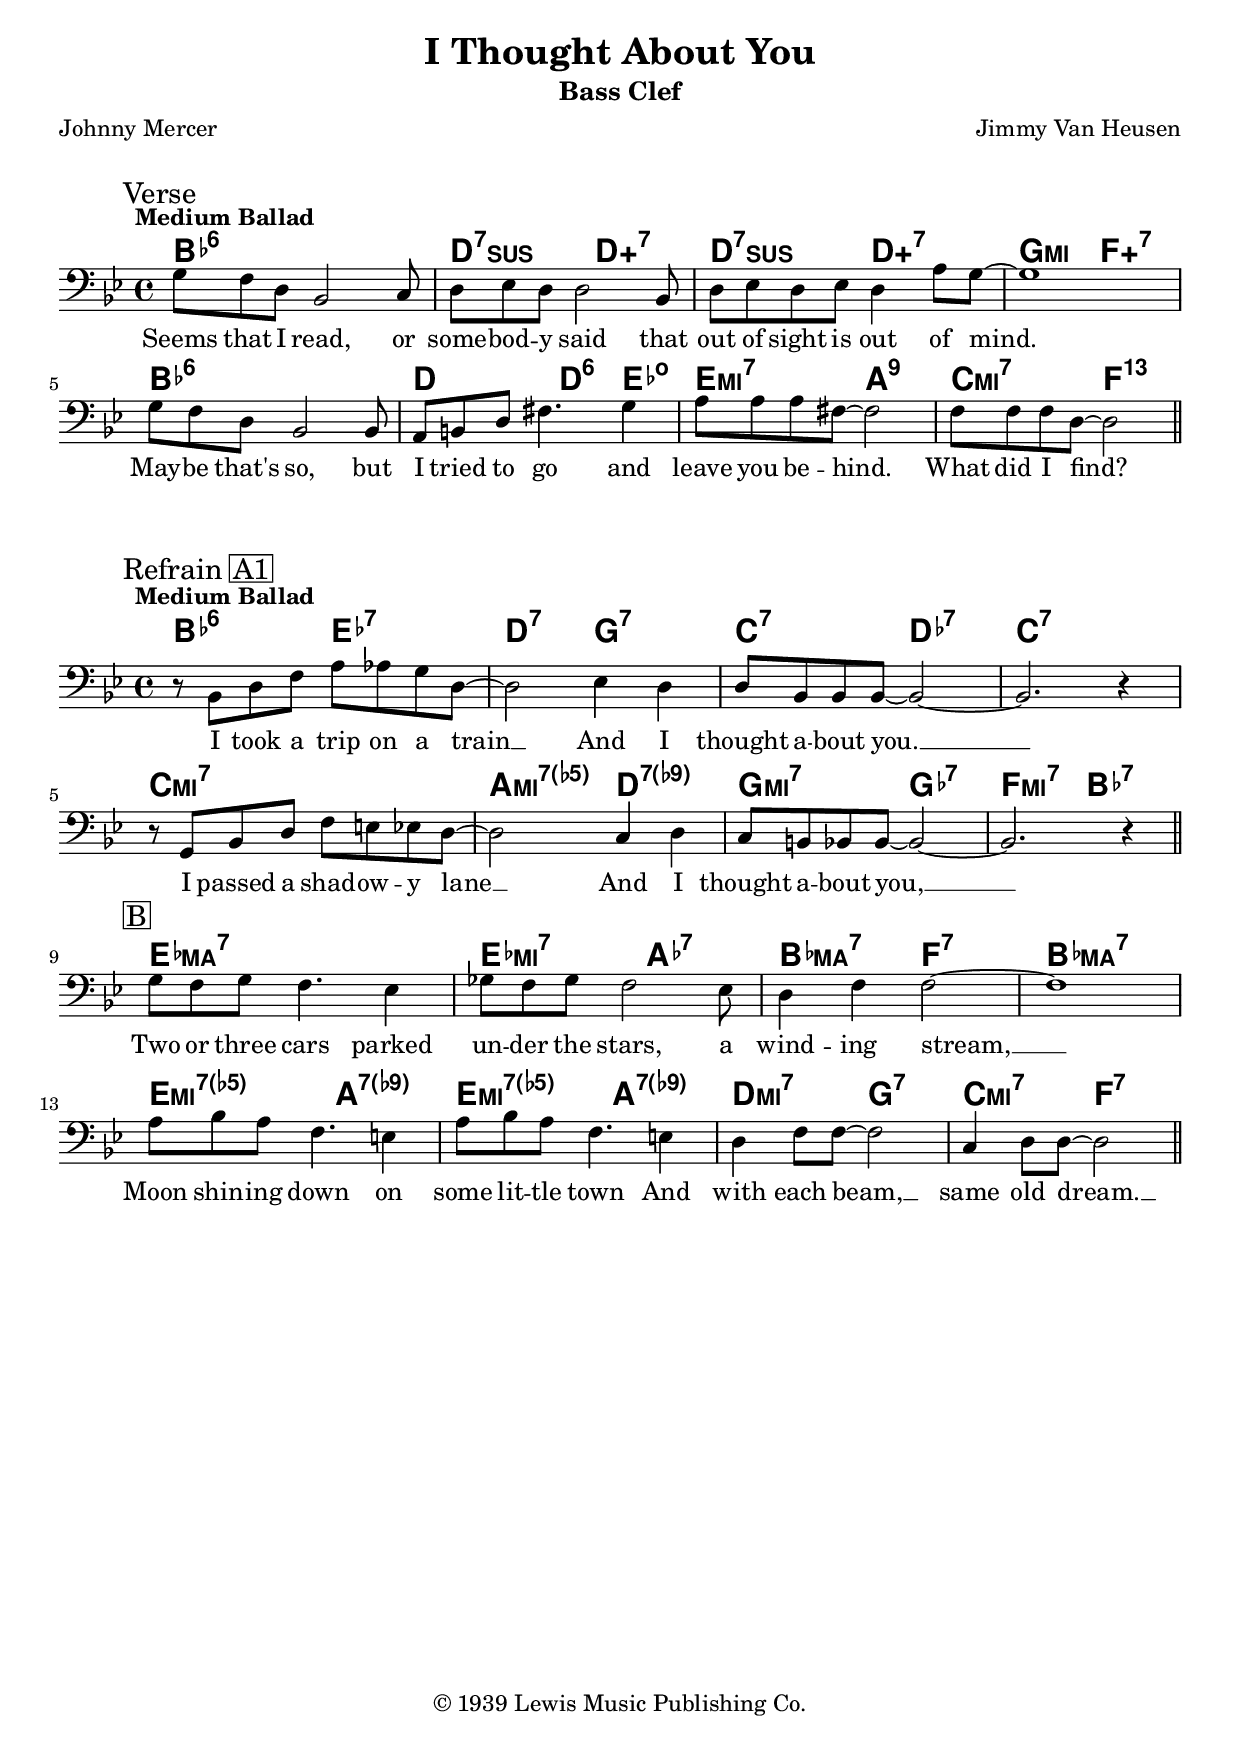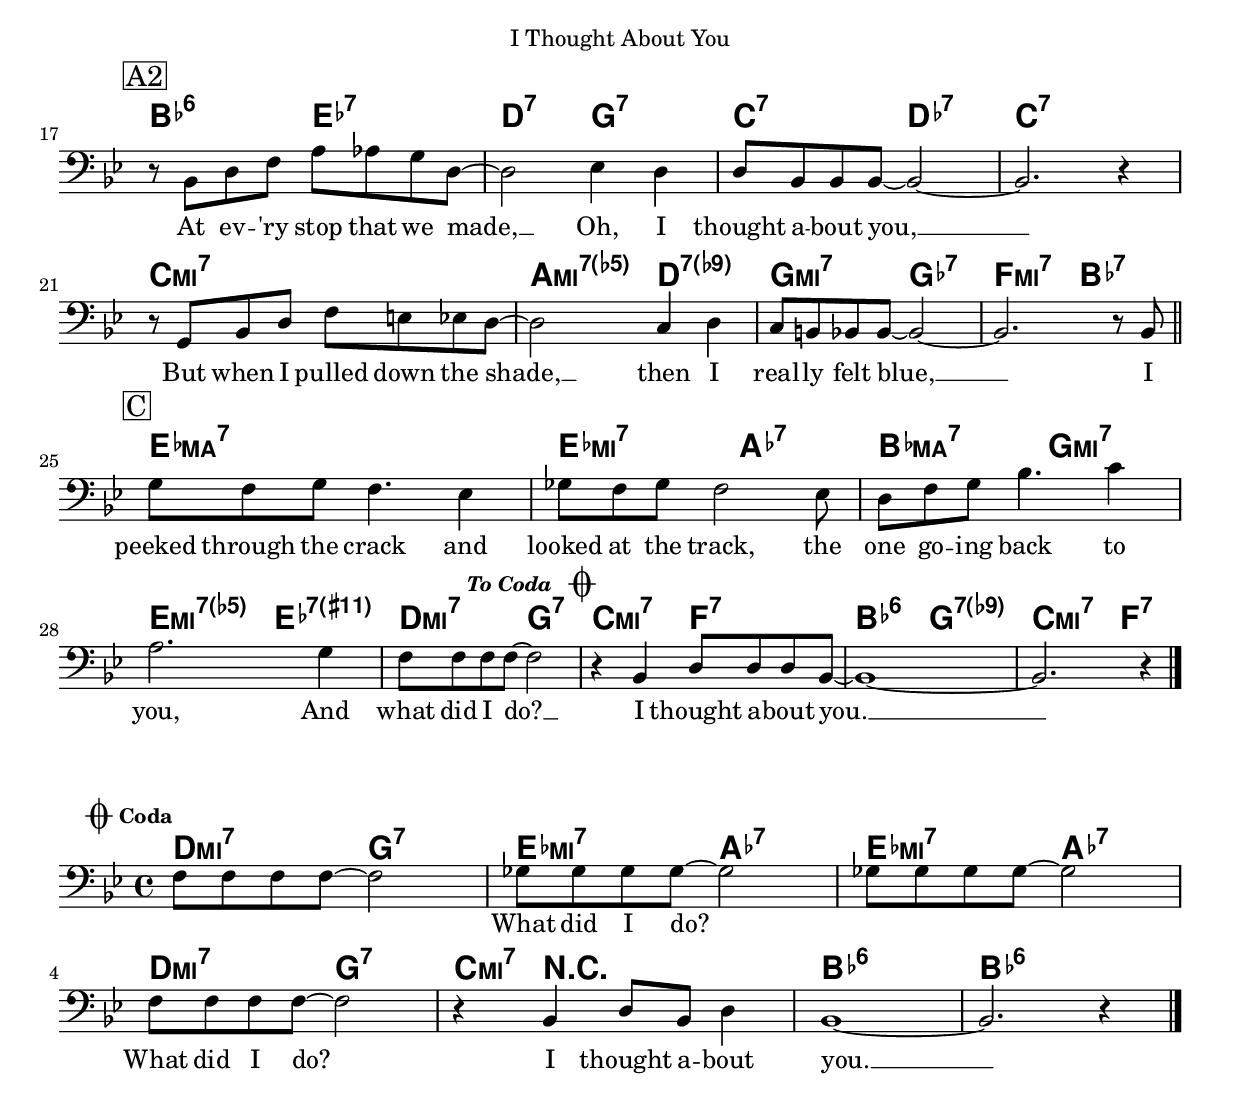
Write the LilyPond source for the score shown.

\version "2.24.0"

\include "english.ly"

instrument = "Bass Clef"
whatKey = bf,,
whatClef = "bass"

showLyrics = ##f

%% -*- Mode: LilyPond -*-

\include "lead-sheets.ily"

\header {
  title = "I Thought About You"
  subtitle = \instrument
  poet = "Johnny Mercer"
  composer = "Jimmy Van Heusen"
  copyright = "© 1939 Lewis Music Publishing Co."
}

verseLyrics = \lyricmode {
  Seems that I read, or some -- bod -- y said
  that out of sight is out of mind.
  May -- be that's so, but I tried to go
  and leave you be -- hind. What did I find?
}

verseChords = \chordmode {
  f1:6 a2:sus7 a2:7.5+ a2:sus7 a2:7.5+
  d2:m c2:7.5+ f1:6
  a2 a4:6 bf4:dim7 b2:m7 e2:9 g2:m7 c2:13
}

verseKey = f

verseMelody = \relative g'' {
  \time 4/4
  \key \verseKey \major
  \clef \whatClef
  \tempo "Medium Ballad"

  \mark \markup{ "Verse" }
  
  d8 c8 a8 f2 g8 | a8 bf8 a8 a2 f8 |
  a8 bf8 a8 bf8 a4 e'8 d8~ | d1 |
  d8 c8 a8 f2 f8 | e8 fs8 a8 cs4. d4 |
  e8 e8 e8 cs8~ cs2 | c8 c8 c8 a8~ a2 |

  \bar "||"
}

refrainLyrics = \lyricmode {
I took a trip on a train __
And I thought a -- bout you. __
I passed a shad -- ow -- y lane __
And I thought a -- bout you, __
Two or three cars parked un -- der the stars,
a wind -- ing stream, __
Moon shin -- ing down on some lit -- tle town
And with each beam, __ same old dream. __
At ev -- 'ry stop that we made, __
Oh, I thought a -- bout you, __
But when I pulled down the shade, __
then I real -- ly felt blue, __
I peeked through the crack
and looked at the track,
the one go -- ing back to you,
And what did I do? __ I thought a -- bout you. __
}

refrainChords = \chordmode {
  f2:6 bf2:7 a2:7 d2:7 g2:7 af2:7 g1:7
  g1:m7 e2:m7.5- a2:7.9- d2:m7 df2:7 c2:m7 f2:7
  
  bf1:maj7 bf2:m7 ef2:7 f2:maj7 c2:7 f1:maj7
  b2:m7.5- e2:7.9- b2:m7.5- e2:7.9- a2:m7 d2:7 g2:m7 c2:7
 
  f2:6 bf2:7 a2:7 d2:7 g2:7 af2:7 g1:7
  g1:m7 e2:m7.5- a2:7.9- d2:m7 df2:7 c2:m7 f2:7
  
  bf1:maj7 bf2:m7 ef2:7 f2:maj7 d2:m7 b2:m7.5- bf2:7.11+
  a2:m7 d2:7 g2:m7 c2:7 f2:6
  %% \set chordNameFunction = #begin-parenthesis-ignatzek-chord-names
  d2:7.9-
  %% \unset chordNameFunction
  g2:m7
  %% \set chordNameFunction = #end-parenthesis-ignatzek-chord-names
  c2:7
  %% \unset chordNameFunction
  
}

refrainKey = f

refrainMelody = \relative f' {
  \time 4/4
  \key \refrainKey \major
  \clef \whatClef
  \tempo "Medium Ballad"

  \mark \markup{ "Refrain" \box "A1" }
  \set Score.currentBarNumber = #1
  
  r8 f8 a8 c8 e8 ef8 d8 a8~ | a2 bf4 a4 | a8 f8 f8 f8~ f2~ | f2. r4 |
  r8 d8 f8 a8 c8 b8 bf8 a8~ | a2 g4 a4 | g8 gf8 f8 f8~ f2~ | f2. r4 |

  \bar "||"
  \break

  \mark \markup{ \box "B" }
  
  d'8 c8 d8 c4. bf4 | df8 c8 df8 c2 bf8 | a4 c4 c2~ | c1 |
  e8 f8 e8 c4. b4 | e8 f8 e8 c4. b4 | a4 c8 c8~ c2 | g4 a8 a8~ a2 |
  
  \bar "||"
  \pageBreak

  \mark \markup{ \box "A2" }

  r8 f8 a8 c8 e8 ef8 d8 a8~ | a2 bf4 a4 | a8 f8 f8 f8~ f2~ | f2. r4 |
  r8 d8 f8 a8 c8 b8 bf8 a8~ | a2 g4 a4 | g8 gf8 f8 f8~ f2~ | f2. r8 f8 |

  \bar "||"
  \break

  \mark \markup{ \box "C" }

  d'8 c8 d8 c4. bf4 | df8 c8 df8 c2 bf8 | a8 c8 d8 f4. g4 | e2. d4 |
  c8 c8 c8 c8~ c2 \textToCoda | r4 f,4 a8 a8 a8 f8~ | f1~ | f2. r4 |

  \bar "|."
}

codaLyrics = \lyricmode {
  \skip 1 \skip 1 \skip 1 \skip 1
  What did I do?
  \skip 1 \skip 1 \skip 1 \skip 1
  What did I do?
  I thought a -- bout you. __
}

codaChords = \chordmode {
  a2:m7 d2:7 bf2:m7 ef2:7 bf2:m7 ef2:7 a2:m7 d2:7 g4:m7 r2. f1:6 f1:6
}

codaKey = f

codaMelody = \relative f'' {
  \time 4/4
  \key \codaKey \major
  \clef \whatClef

  \textCoda
  c8 c8 c8 c8~ c2 | df8 df8 df8 df8~ df2 | df8 df8 df8 df8~ df2 |
  \break
  c8 c8 c8 c8~ c2 | r4 f,4 a8 f8 a4 | f1~ | f2. r4 |

  \bar "|."
}

\include "paper.ily"

\markup {
  % Leave a gap after the header
  \vspace #1
}

\include "verse.ily"

\markup {
  % Leave a gap after the verse
  \vspace #2
}

\include "refrain.ily"

\markup {
  % Leave a gap before the coda
  \vspace #2
}

\include "coda.ily"

